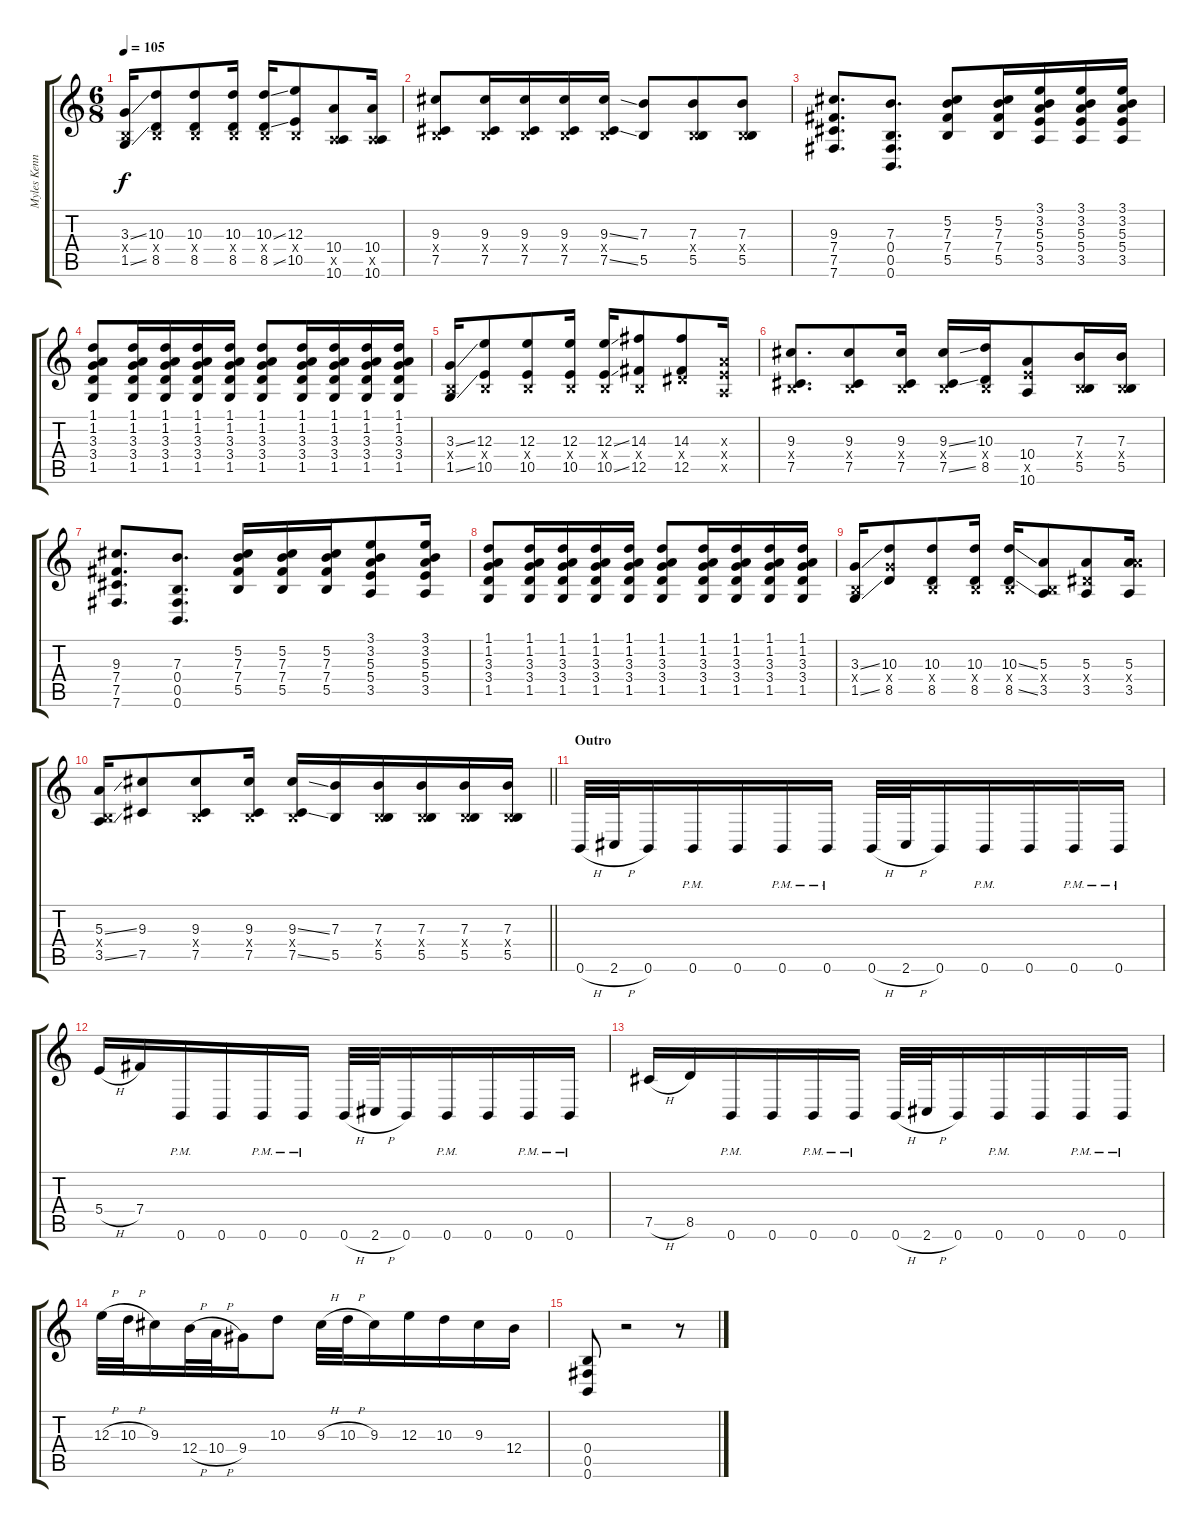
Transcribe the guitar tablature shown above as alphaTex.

\track ("Myles Kennedy (Rhythm Guitar)" "Myles Kenn") {instrument distortionguitar}
\staff {score tabs}
\tuning (Db4 Ab3 E3 B2 Gb2 B1) {hide}
\ts (6 8)
\tempo 105
\clef g2
\ks c
(3.3{ss} 0.4{x} 1.5{ss}).16{dy f} (10.3 0.4{x} 8.5).8 (10.3 0.4{x} 8.5).8 (10.3 0.4{x} 8.5).16 (10.3{ss} 0.4{x} 8.5{ss}).16 (12.3 0.4{x} 10.5).8 (10.4 3.5{x} 10.6).8 (10.4 3.5{x} 10.6).16 |
(9.3 0.4{x} 7.5).8 (9.3 0.4{x} 7.5).16 (9.3 0.4{x} 7.5).16 (9.3 0.4{x} 7.5).16 (9.3{ss} 0.4{x} 7.5{ss}).16 (7.3 5.5).8 (7.3 0.4{x} 5.5).8 (7.3 0.4{x} 5.5).8 |
(9.3 7.4 7.5 7.6).8{d} (7.3 0.4 0.5 0.6).8{d} (5.2 7.3 7.4 5.5).8 (5.2 7.3 7.4 5.5).16 (3.1 3.2 5.3 5.4 3.5).16 (3.1 3.2 5.3 5.4 3.5).16 (3.1 3.2 5.3 5.4 3.5).16 |
(1.1 1.2 3.3 3.4 1.5).8 (1.1 1.2 3.3 3.4 1.5).16 (1.1 1.2 3.3 3.4 1.5).16 (1.1 1.2 3.3 3.4 1.5).16 (1.1 1.2 3.3 3.4 1.5).16 (1.1 1.2 3.3 3.4 1.5).8 (1.1 1.2 3.3 3.4 1.5).16 (1.1 1.2 3.3 3.4 1.5).16 (1.1 1.2 3.3 3.4 1.5).16 (1.1 1.2 3.3 3.4 1.5).16 |
(3.3{ss} 0.4{x} 1.5{ss}).16 (12.3 0.4{x} 10.5).8 (12.3 0.4{x} 10.5).8 (12.3 0.4{x} 10.5).16 (12.3{ss} 0.4{x} 10.5{ss}).16 (14.3 0.4{x} 12.5).8 (14.3 4.4{x} 12.5).8 (0.3{x} 10.4{x} 3.5{x}).16 |
(9.3 0.4{x} 7.5).8{d} (9.3 0.4{x} 7.5).8 (9.3 0.4{x} 7.5).16 (9.3{ss} 0.4{x} 7.5{ss}).16 (10.3 0.4{x} 8.5).16 (10.4 10.5{x} 10.6).8 (7.3 0.4{x} 5.5).16 (7.3 0.4{x} 5.5).16 |
(9.3 7.4 7.5 7.6).8{d} (7.3 0.4 0.5 0.6).8{d} (5.2 7.3 7.4 5.5).16 (5.2 7.3 7.4 5.5).16 (5.2 7.3 7.4 5.5).16 (3.1 3.2 5.3 5.4 3.5).8 (3.1 3.2 5.3 5.4 3.5).16 |
(1.1 1.2 3.3 3.4 1.5).8 (1.1 1.2 3.3 3.4 1.5).16 (1.1 1.2 3.3 3.4 1.5).16 (1.1 1.2 3.3 3.4 1.5).16 (1.1 1.2 3.3 3.4 1.5).16 (1.1 1.2 3.3 3.4 1.5).8 (1.1 1.2 3.3 3.4 1.5).16 (1.1 1.2 3.3 3.4 1.5).16 (1.1 1.2 3.3 3.4 1.5).16 (1.1 1.2 3.3 3.4 1.5).16 |
(3.3{ss} 0.4{x} 1.5{ss}).16 (10.3 8.4{x} 8.5).8 (10.3 0.4{x} 8.5).8 (10.3 0.4{x} 8.5).16 (10.3{ss} 0.4{x} 8.5{ss}).16 (5.3 0.4{x} 3.5).8 (5.3 4.4{x} 3.5).8 (5.3 10.4{x} 3.5).16 |
\barLineRight lightlight
(5.3{ss} 0.4{x} 3.5{ss}).16 (9.3 7.5).8 (9.3 0.4{x} 7.5).8 (9.3 0.4{x} 7.5).16 (9.3{ss} 0.4{x} 7.5{ss}).16 (7.3 5.5).16 (7.3 0.4{x} 5.5).16 (7.3 0.4{x} 5.5).16 (7.3 0.4{x} 5.5).16 (7.3 0.4{x} 5.5).16 |
\section ("" "Outro")
0.6{h}.32 2.6{h}.32 0.6.16 0.6{pm}.16 0.6.16 0.6{pm}.16 0.6{pm}.16 0.6{h}.32 2.6{h}.32 0.6.16 0.6{pm}.16 0.6.16 0.6{pm}.16 0.6{pm}.16 |
5.4{h}.16 7.4.16 0.6{pm}.16 0.6.16 0.6{pm}.16 0.6{pm}.16 0.6{h}.32 2.6{h}.32 0.6.16 0.6{pm}.16 0.6.16 0.6{pm}.16 0.6{pm}.16 |
7.5{h}.16 8.5.16 0.6{pm}.16 0.6.16 0.6{pm}.16 0.6{pm}.16 0.6{h}.32 2.6{h}.32 0.6.16 0.6{pm}.16 0.6.16 0.6{pm}.16 0.6{pm}.16 |
12.3{h}.32 10.3{h}.32 9.3.16 12.4{h}.32 10.4{h}.32 9.4.16 10.3.8 9.3{h}.32 10.3{h}.32 9.3.16 12.3.16 10.3.16 9.3.16 12.4.16 |
(0.4 0.5 0.6).8 r.2 r.8
